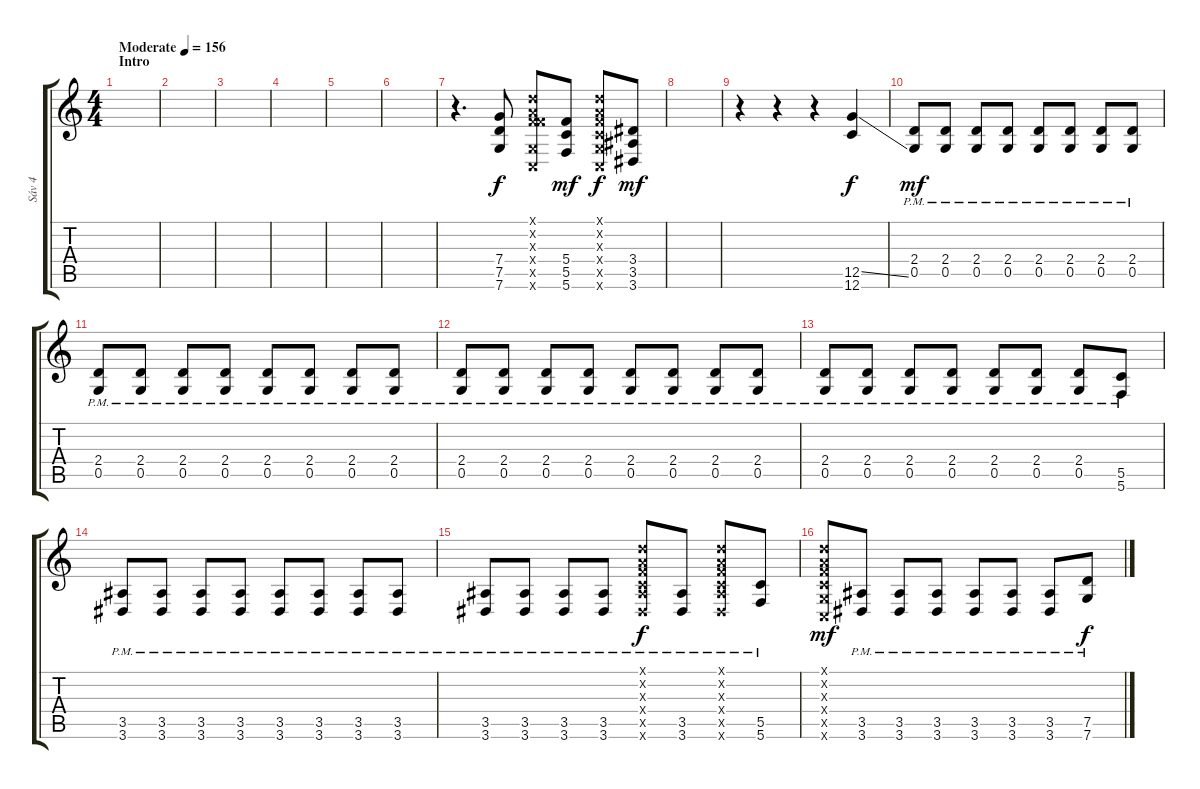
\track ("Sáv 4" "Sáv 4") {instrument distortionguitar}
\staff {score tabs}
\tuning (D4 A3 F3 C3 G2 C2) {hide}
\ts (4 4)
\section ("" "Intro")
\tempo (156 "Moderate")
\clef g2
\ks c
|
|
|
|
|
|
r.4{d} (7.4 7.5 7.6).8 (0.1{x} 0.2{x} 0.3{x} 5.4{x} 0.5{x} 0.6{x}).8{dy f} (5.4 5.5 5.6).8{dy mf} (0.1{x} 0.2{x} 0.3{x} 0.4{x} 0.5{x} 0.6{x}).8{dy f} (3.4 3.5 3.6).8{dy mf} |
|
r.4 r.4 r.4 (12.5{ss} 12.6).4{dy f} |
(2.4{pm} 0.5).8{dy mf} (2.4{pm} 0.5).8 (2.4{pm} 0.5).8 (2.4{pm} 0.5).8 (2.4{pm} 0.5).8 (2.4{pm} 0.5).8 (2.4{pm} 0.5).8 (2.4{pm} 0.5).8 |
(2.4{pm} 0.5).8 (2.4{pm} 0.5).8 (2.4{pm} 0.5).8 (2.4{pm} 0.5{pm}).8 (2.4{pm} 0.5).8 (2.4{pm} 0.5).8 (2.4{pm} 0.5).8 (2.4{pm} 0.5).8 |
(2.4{pm} 0.5).8 (2.4{pm} 0.5).8 (2.4{pm} 0.5).8 (2.4{pm} 0.5).8 (2.4{pm} 0.5).8 (2.4{pm} 0.5).8 (2.4{pm} 0.5).8 (2.4{pm} 0.5).8 |
(2.4{pm} 0.5).8 (2.4{pm} 0.5).8 (2.4{pm} 0.5).8 (2.4{pm} 0.5).8 (2.4 0.5{pm}).8 (2.4 0.5{pm}).8 (2.4 0.5{pm}).8 (5.5{pm} 5.6).8 |
(3.5{pm} 3.6).8 (3.5{pm} 3.6).8 (3.5{pm} 3.6).8 (3.5{pm} 3.6).8 (3.5{pm} 3.6).8 (3.5{pm} 3.6).8 (3.5{pm} 3.6).8 (3.5{pm} 3.6).8 |
(3.5{pm} 3.6).8 (3.5{pm} 3.6).8 (3.5{pm} 3.6).8 (3.5{pm} 3.6).8 (0.1{x} 0.2{x} 0.3{x} 0.4{x} 3.5{pm x} 3.6{x}).8{dy f} (3.5{pm} 3.6).8 (0.1{x} 0.2{x} 0.3{x} 0.4{x} 3.5{pm x} 3.6{x}).8 (5.5{pm} 5.6).8 |
(0.1{x} 0.2{x} 0.3{x} 0.4{x} 0.5{x} 0.6{x}).8{dy mf} (3.5{pm} 3.6).8 (3.5{pm} 3.6).8 (3.5{pm} 3.6).8 (3.5{pm} 3.6).8 (3.5{pm} 3.6).8 (3.5{pm} 3.6).8 (7.5{pm} 7.6).8{dy f}
